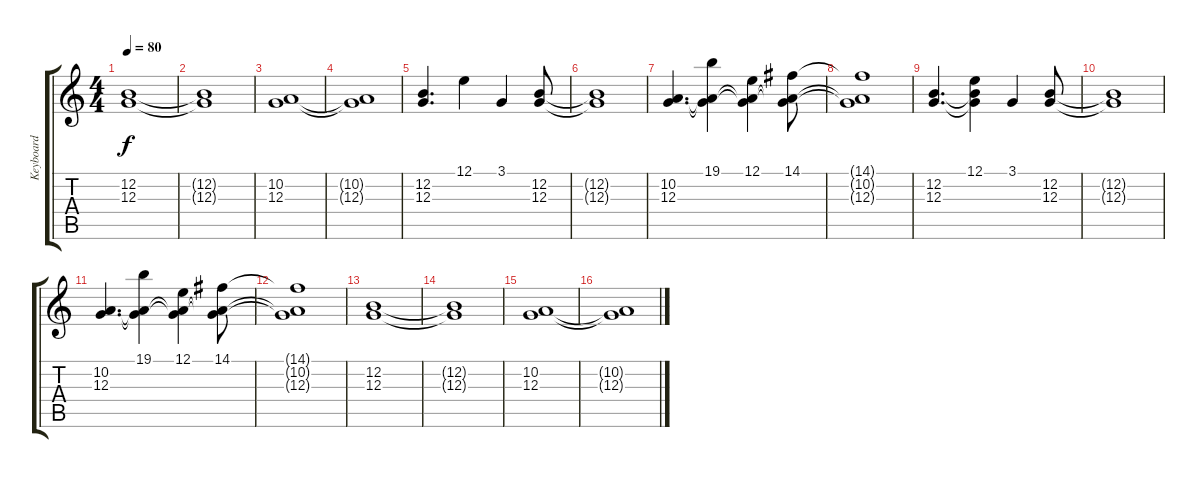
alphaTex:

\track ("Keyboard" "Keyboard") {instrument pad2warm}
\staff {score tabs}
\tuning (E4 B3 G3 D3 A2 E2) {hide}
\ts (4 4)
\tempo 80
\clef g2
\ks c
(12.2 12.3).1{dy f} |
(12.2{t} 12.3{t}).1 |
(10.2 12.3).1 |
(10.2{t} 12.3{t}).1 |
(12.2 12.3).4{d} 12.1.4 3.1.4 (12.2 12.3).8 |
(12.2{t} 12.3{t}).1 |
(10.2 12.3).4{d} (19.1 10.2{t} 12.3{t}).4 (12.1 10.2{t} 12.3{t}).4 (14.1 10.2{t} 12.3{t}).8 |
(14.1{t} 10.2{t} 12.3{t}).1 |
(12.2 12.3).4{d} (12.1 12.2{t} 12.3{t}).4 3.1.4 (12.2 12.3).8 |
(12.2{t} 12.3{t}).1 |
(10.2 12.3).4{d} (19.1 10.2{t} 12.3{t}).4 (12.1 10.2{t} 12.3{t}).4 (14.1 10.2{t} 12.3{t}).8 |
(14.1{t} 10.2{t} 12.3{t}).1 |
(12.2 12.3).1 |
(12.2{t} 12.3{t}).1 |
(10.2 12.3).1 |
(10.2{t} 12.3{t}).1
